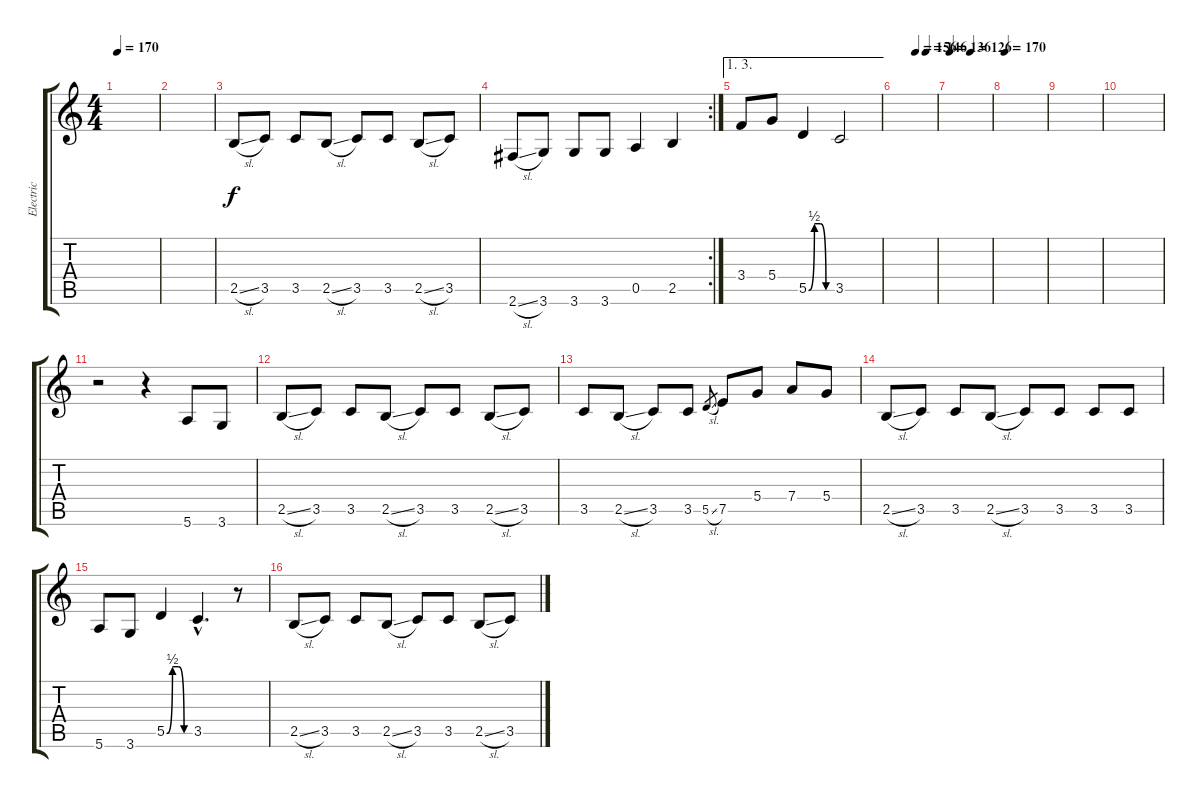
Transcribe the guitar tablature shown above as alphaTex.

\track ("Electric" "Electric") {instrument electricguitarclean}
\staff {score tabs}
\tuning (E4 B3 G3 D3 A2 E2) {hide}
\ts (4 4)
\tempo 170
\clef g2
\ks c
|
|
2.5{sl}.8 3.5.8 3.5.8 2.5{sl}.8 3.5.8 3.5.8 2.5{sl}.8 3.5.8 |
\rc 2
2.6{sl}.8 3.6.8 3.6.8 3.6.8 0.5.4 2.5.4 |
\ae (1 3)
3.4.8 5.4.8 5.5{be (custom 0 0 15 2 30 2 45 0 60 0)}.4 3.5.2 |
\tempo (156 0.5)
\tempo (146 0.75)
|
\tempo 136
\tempo (126 0.5)
|
\tempo 170
|
|
|
r.2 r.4 5.6.8 3.6.8 |
2.5{sl}.8 3.5.8 3.5.8 2.5{sl}.8 3.5.8 3.5.8 2.5{sl}.8 3.5.8 |
3.5.8 2.5{sl}.8 3.5.8 3.5.8 5.5{sl}.8{gr} 7.5.8 5.4.8 7.4.8 5.4.8 |
2.5{sl}.8 3.5.8 3.5.8 2.5{sl}.8 3.5.8 3.5.8 3.5.8 3.5.8 |
5.6.8 3.6.8 5.5{be (custom 0 0 15 2 30 2 45 0 60 0)}.4 3.5{hac}.4{d} r.8 |
2.5{sl}.8 3.5.8 3.5.8 2.5{sl}.8 3.5.8 3.5.8 2.5{sl}.8 3.5.8
